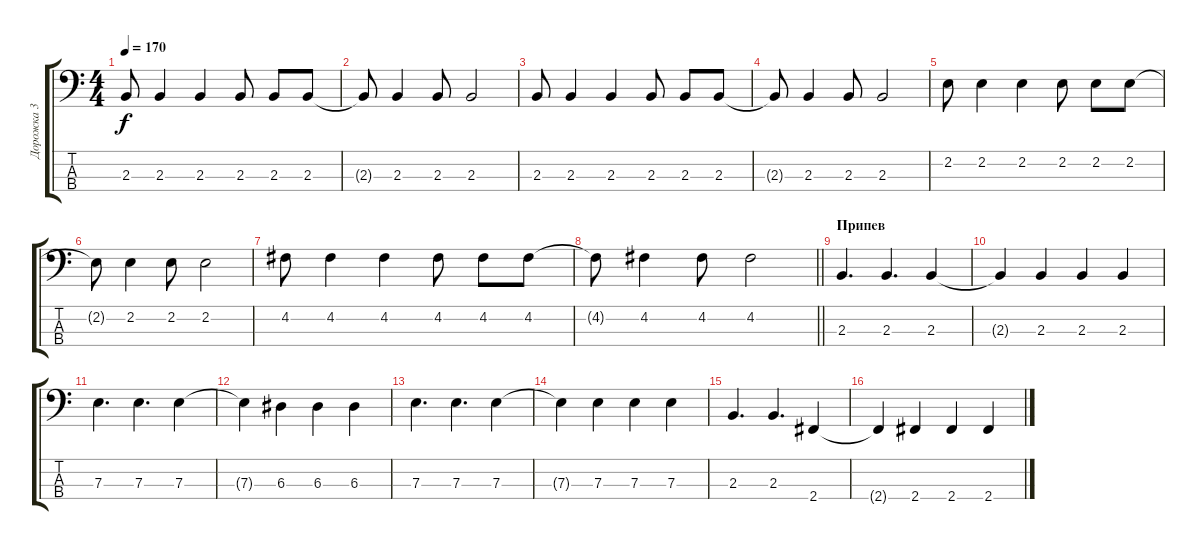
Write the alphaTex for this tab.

\track ("Дорожка 3" "Дорожка 3") {instrument electricbasspick}
\staff {score tabs}
\tuning (G2 D2 A1 E1) {hide}
\ts (4 4)
\tempo 170
\clef f4
\ks c
2.3.8{dy f} 2.3.4 2.3.4 2.3.8 2.3.8 2.3.8 |
2.3{t}.8 2.3.4 2.3.8 2.3.2 |
2.3.8 2.3.4 2.3.4 2.3.8 2.3.8 2.3.8 |
2.3{t}.8 2.3.4 2.3.8 2.3.2 |
2.2.8 2.2.4 2.2.4 2.2.8 2.2.8 2.2.8 |
2.2{t}.8 2.2.4 2.2.8 2.2.2 |
4.2.8 4.2.4 4.2.4 4.2.8 4.2.8 4.2.8 |
\barLineRight lightlight
4.2{t}.8 4.2.4 4.2.8 4.2.2 |
\section ("" "Припев")
2.3.4{d} 2.3.4{d} 2.3.4 |
2.3{t}.4 2.3.4 2.3.4 2.3.4 |
7.3.4{d} 7.3.4{d} 7.3.4 |
7.3{t}.4 6.3.4 6.3.4 6.3.4 |
7.3.4{d} 7.3.4{d} 7.3.4 |
7.3{t}.4 7.3.4 7.3.4 7.3.4 |
2.3.4{d} 2.3.4{d} 2.4.4 |
2.4{t}.4 2.4.4 2.4.4 2.4.4
